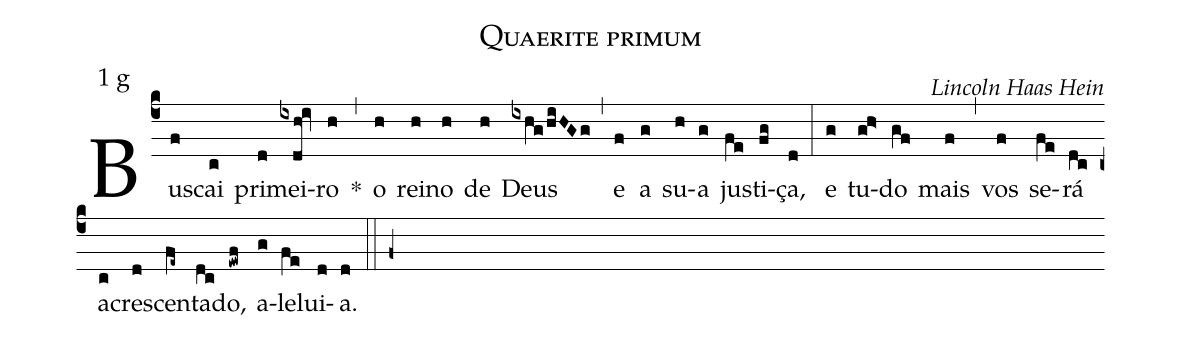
name: Quaerite primum;
mode: 1;
mode-differentia: g;
commentary: Lincoln Haas Hein;
%%
(c4)

Bus(f)cai(c) pri(d)mei(ixdh!iv)ro(h) *(,) o(h) rei(h)no(h) de(h) Deus(ixhg/hiHGg) (,) e(f) a(g) su(h)a(g) jus(fe)ti(fg)ça,(d) (:) e(g) tu(gh>)do(gf) mais(f) (,) vos(f) se(fe)rá(dc) a(c)cres(d)cen(fe~)ta(dc)do,(ewf) a(g)le(fe)lui(d)a.(d) (::f+)
